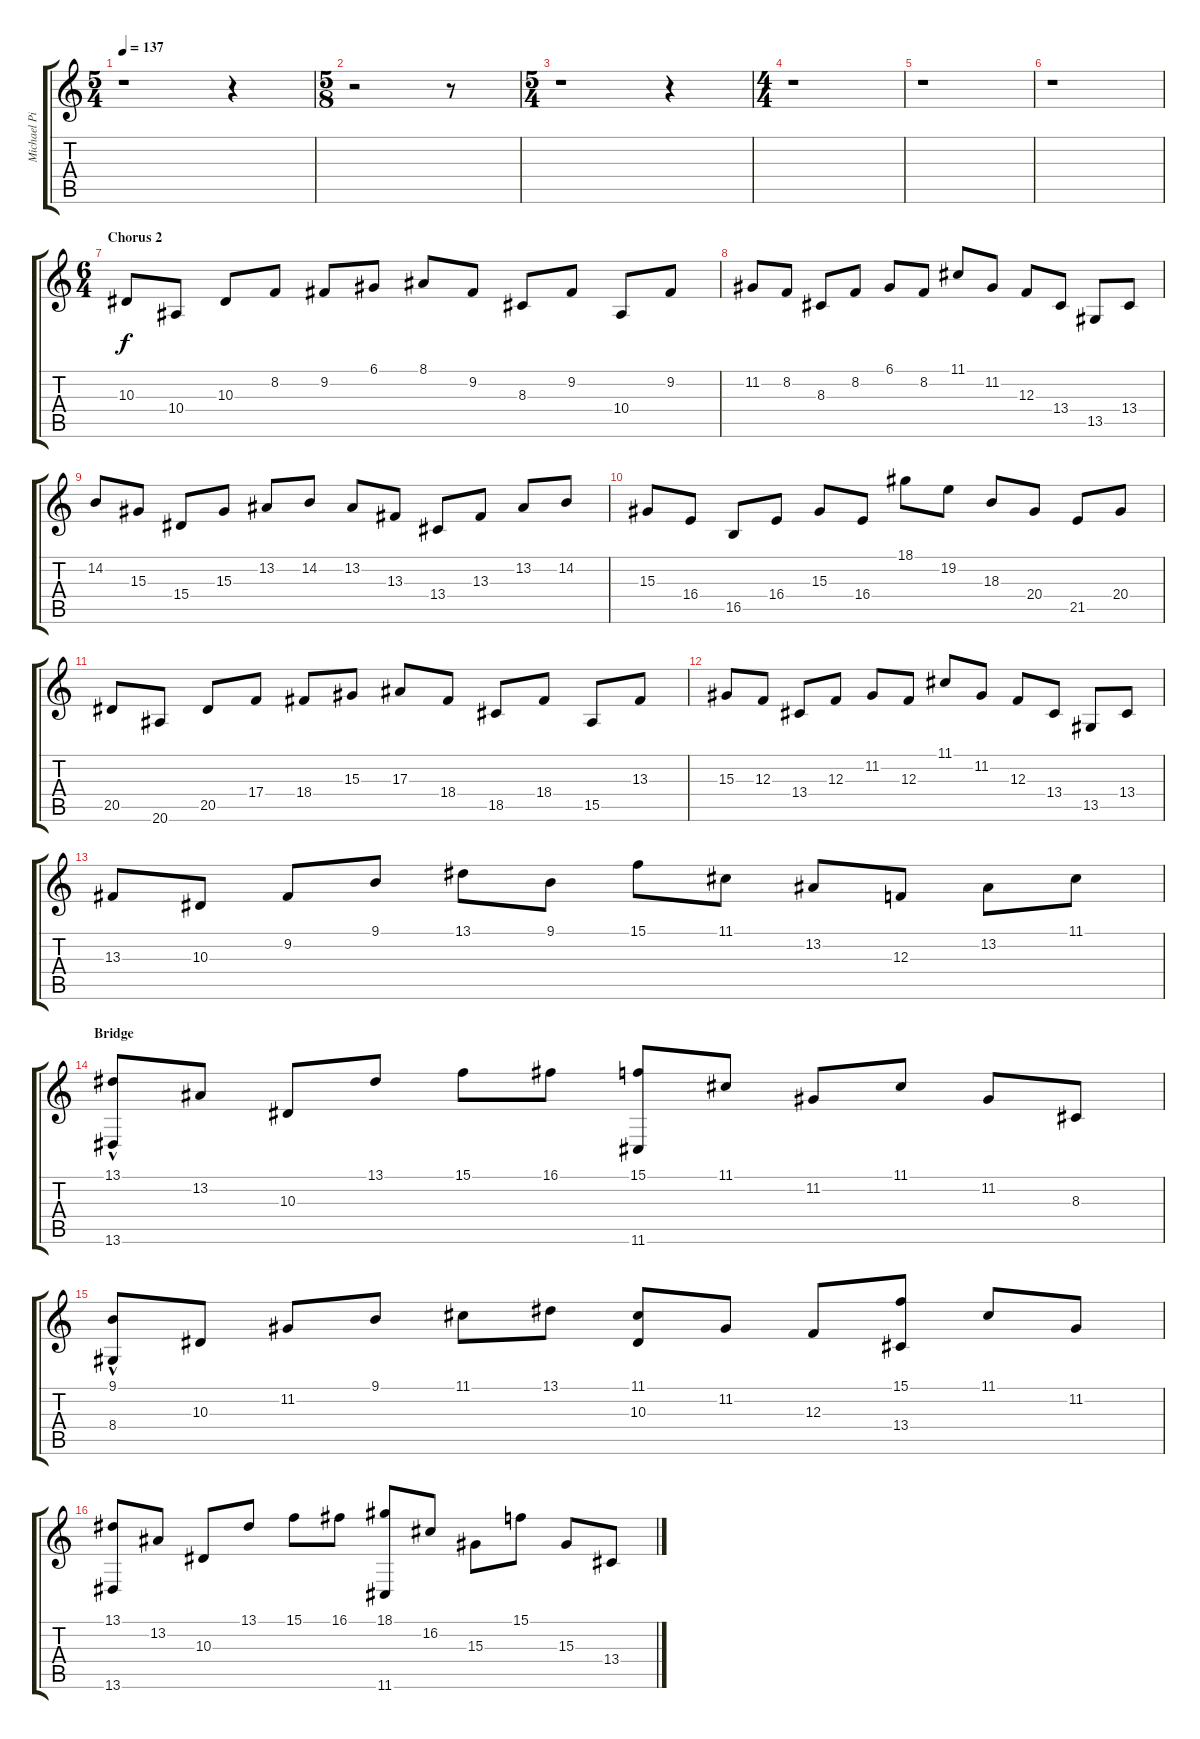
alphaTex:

\track ("Michael Pinella" "Michael Pi") {instrument brightacousticpiano}
\staff {score tabs}
\tuning (D4 A3 F3 C3 G2 D2) {hide}
\ts (5 4)
\tempo 137
\clef g2
\ks c
r.1{dy f} r.4 |
\ts (5 8)
r.2 r.8 |
\ts (5 4)
r.1 r.4 |
\ts (4 4)
r.1 |
r.1 |
r.1 |
\ts (6 4)
\section ("" "Chorus 2")
10.3.8{volume 12} 10.4.8 10.3.8 8.2.8 9.2.8 6.1.8 8.1.8 9.2.8 8.3.8 9.2.8 10.4.8 9.2.8 |
11.2.8 8.2.8 8.3.8 8.2.8 6.1.8 8.2.8 11.1.8 11.2.8 12.3.8 13.4.8 13.5.8 13.4.8 |
14.2.8 15.3.8 15.4.8 15.3.8 13.2.8 14.2.8 13.2.8 13.3.8 13.4.8 13.3.8 13.2.8 14.2.8 |
15.3.8 16.4.8 16.5.8 16.4.8 15.3.8 16.4.8 18.1.8 19.2.8 18.3.8 20.4.8 21.5.8 20.4.8 |
20.5.8 20.6.8 20.5.8 17.4.8 18.4.8 15.3.8 17.3.8 18.4.8 18.5.8 18.4.8 15.5.8 13.3.8 |
15.3.8 12.3.8 13.4.8 12.3.8 11.2.8 12.3.8 11.1.8 11.2.8 12.3.8 13.4.8 13.5.8 13.4.8 |
13.3.8 10.3.8 9.2.8 9.1.8 13.1.8 9.1.8 15.1.8 11.1.8 13.2.8 12.3.8 13.2.8 11.1.8 |
\section ("" "Bridge")
(13.1 13.6{hac}).8 13.2.8 10.3.8 13.1.8 15.1.8 16.1.8 (15.1 11.6).8 11.1.8 11.2.8 11.1.8 11.2.8 8.3.8 |
(9.1 8.4{hac}).8 10.3.8 11.2.8 9.1.8 11.1.8 13.1.8 (11.1 10.3).8 11.2.8 12.3.8 (15.1 13.4).8 11.1.8 11.2.8 |
(13.1 13.6).8 13.2.8 10.3.8 13.1.8 15.1.8 16.1.8 (18.1 11.6).8 16.2.8 15.3.8 15.1.8 15.3.8 13.4.8
